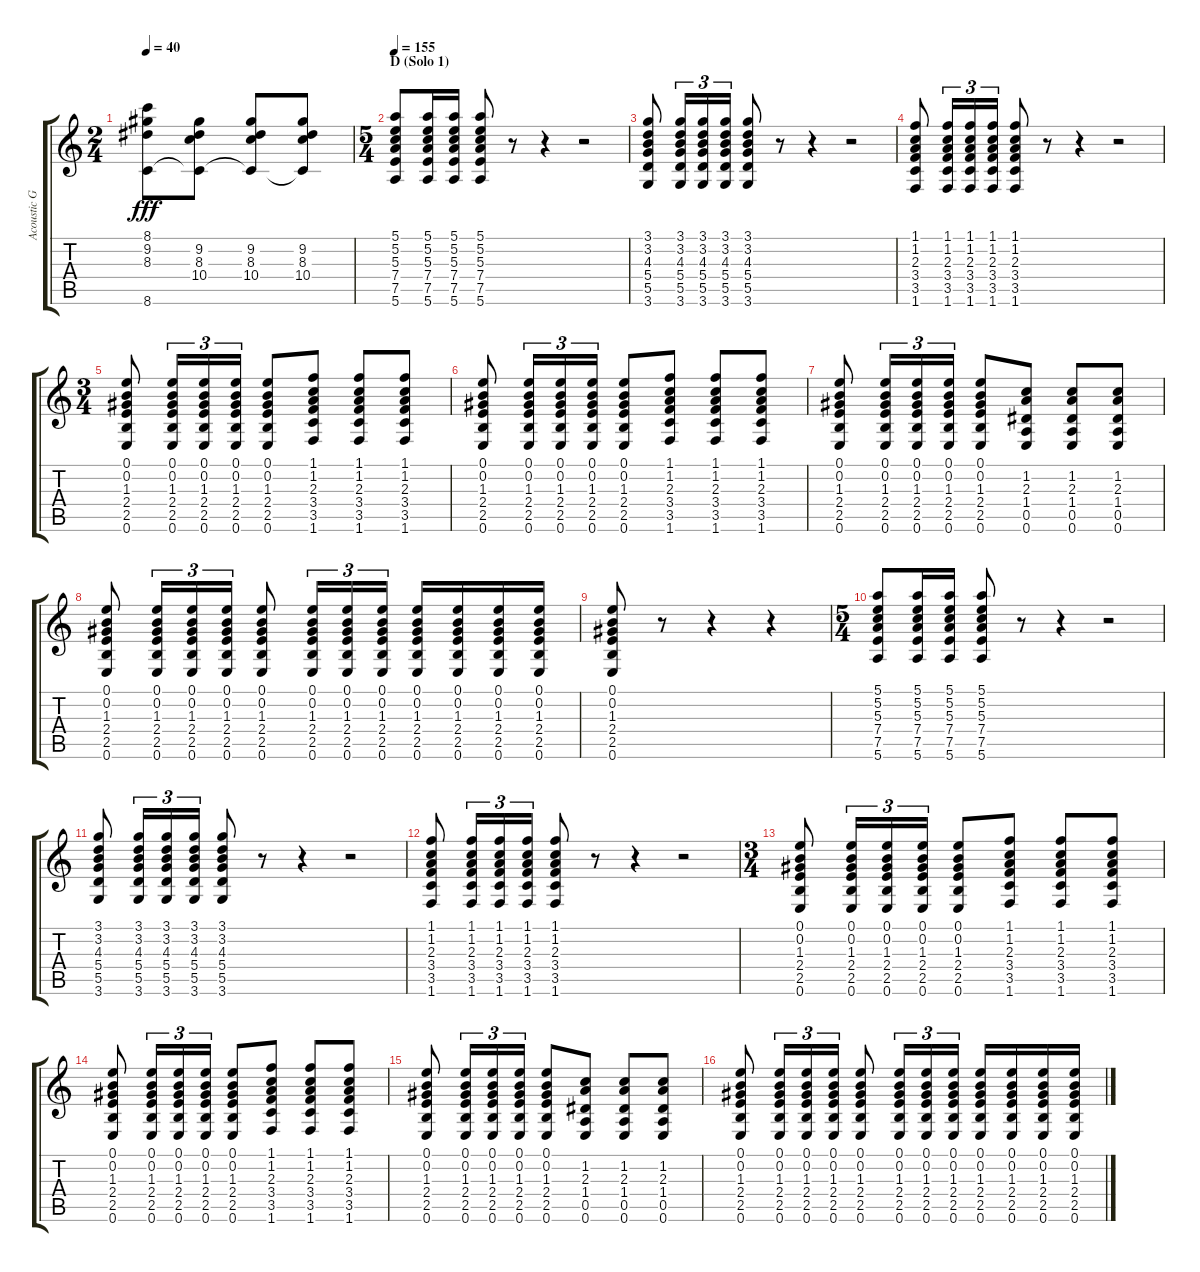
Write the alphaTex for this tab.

\track ("Acoustic Guitar 4" "Acoustic G") {instrument acousticguitarsteel}
\staff {score tabs}
\tuning (E4 B3 G3 D3 A2 E2) {hide}
\ts (2 4)
\tempo 40
\clef g2
\ks c
(8.1 9.2 8.3 8.6{t}).8{dy fff} (9.2 8.3 10.4 8.6{t}).8 (9.2 8.3 10.4 8.6{t}).8 (9.2 8.3 10.4 8.6{t}).8 |
\ts (5 4)
\section ("" "D (Solo 1)")
\tempo 155
(5.1 5.2 5.3 7.4 7.5 5.6).8{volume 10} (5.1 5.2 5.3 7.4 7.5 5.6).16 (5.1 5.2 5.3 7.4 7.5 5.6).16 (5.1 5.2 5.3 7.4 7.5 5.6).8 r.8 r.4 r.2 |
(3.1 3.2 4.3 5.4 5.5 3.6).8 (3.1 3.2 4.3 5.4 5.5 3.6).16{tu (3 2)} (3.1 3.2 4.3 5.4 5.5 3.6).16{tu (3 2)} (3.1 3.2 4.3 5.4 5.5 3.6).16{tu (3 2)} (3.1 3.2 4.3 5.4 5.5 3.6).8 r.8 r.4 r.2 |
(1.1 1.2 2.3 3.4 3.5 1.6).8 (1.1 1.2 2.3 3.4 3.5 1.6).16{tu (3 2)} (1.1 1.2 2.3 3.4 3.5 1.6).16{tu (3 2)} (1.1 1.2 2.3 3.4 3.5 1.6).16{tu (3 2)} (1.1 1.2 2.3 3.4 3.5 1.6).8 r.8 r.4 r.2 |
\ts (3 4)
(0.1 0.2 1.3 2.4 2.5 0.6).8 (0.1 0.2 1.3 2.4 2.5 0.6).16{tu (3 2)} (0.1 0.2 1.3 2.4 2.5 0.6).16{tu (3 2)} (0.1 0.2 1.3 2.4 2.5 0.6).16{tu (3 2)} (0.1 0.2 1.3 2.4 2.5 0.6).8 (1.1 1.2 2.3 3.4 3.5 1.6).8 (1.1 1.2 2.3 3.4 3.5 1.6).8 (1.1 1.2 2.3 3.4 3.5 1.6).8 |
(0.1 0.2 1.3 2.4 2.5 0.6).8 (0.1 0.2 1.3 2.4 2.5 0.6).16{tu (3 2)} (0.1 0.2 1.3 2.4 2.5 0.6).16{tu (3 2)} (0.1 0.2 1.3 2.4 2.5 0.6).16{tu (3 2)} (0.1 0.2 1.3 2.4 2.5 0.6).8 (1.1 1.2 2.3 3.4 3.5 1.6).8 (1.1 1.2 2.3 3.4 3.5 1.6).8 (1.1 1.2 2.3 3.4 3.5 1.6).8 |
(0.1 0.2 1.3 2.4 2.5 0.6).8 (0.1 0.2 1.3 2.4 2.5 0.6).16{tu (3 2)} (0.1 0.2 1.3 2.4 2.5 0.6).16{tu (3 2)} (0.1 0.2 1.3 2.4 2.5 0.6).16{tu (3 2)} (0.1 0.2 1.3 2.4 2.5 0.6).8 (1.2 2.3 1.4 0.5 0.6).8 (1.2 2.3 1.4 0.5 0.6).8 (1.2 2.3 1.4 0.5 0.6).8 |
(0.1 0.2 1.3 2.4 2.5 0.6).8 (0.1 0.2 1.3 2.4 2.5 0.6).16{tu (3 2)} (0.1 0.2 1.3 2.4 2.5 0.6).16{tu (3 2)} (0.1 0.2 1.3 2.4 2.5 0.6).16{tu (3 2)} (0.1 0.2 1.3 2.4 2.5 0.6).8 (0.1 0.2 1.3 2.4 2.5 0.6).16{tu (3 2)} (0.1 0.2 1.3 2.4 2.5 0.6).16{tu (3 2)} (0.1 0.2 1.3 2.4 2.5 0.6).16{tu (3 2)} (0.1 0.2 1.3 2.4 2.5 0.6).16 (0.1 0.2 1.3 2.4 2.5 0.6).16 (0.1 0.2 1.3 2.4 2.5 0.6).16 (0.1 0.2 1.3 2.4 2.5 0.6).16 |
(0.1 0.2 1.3 2.4 2.5 0.6).8 r.8 r.4 r.4 |
\ts (5 4)
(5.1 5.2 5.3 7.4 7.5 5.6).8 (5.1 5.2 5.3 7.4 7.5 5.6).16 (5.1 5.2 5.3 7.4 7.5 5.6).16 (5.1 5.2 5.3 7.4 7.5 5.6).8 r.8 r.4 r.2 |
(3.1 3.2 4.3 5.4 5.5 3.6).8 (3.1 3.2 4.3 5.4 5.5 3.6).16{tu (3 2)} (3.1 3.2 4.3 5.4 5.5 3.6).16{tu (3 2)} (3.1 3.2 4.3 5.4 5.5 3.6).16{tu (3 2)} (3.1 3.2 4.3 5.4 5.5 3.6).8 r.8 r.4 r.2 |
(1.1 1.2 2.3 3.4 3.5 1.6).8 (1.1 1.2 2.3 3.4 3.5 1.6).16{tu (3 2)} (1.1 1.2 2.3 3.4 3.5 1.6).16{tu (3 2)} (1.1 1.2 2.3 3.4 3.5 1.6).16{tu (3 2)} (1.1 1.2 2.3 3.4 3.5 1.6).8 r.8 r.4 r.2 |
\ts (3 4)
(0.1 0.2 1.3 2.4 2.5 0.6).8 (0.1 0.2 1.3 2.4 2.5 0.6).16{tu (3 2)} (0.1 0.2 1.3 2.4 2.5 0.6).16{tu (3 2)} (0.1 0.2 1.3 2.4 2.5 0.6).16{tu (3 2)} (0.1 0.2 1.3 2.4 2.5 0.6).8 (1.1 1.2 2.3 3.4 3.5 1.6).8 (1.1 1.2 2.3 3.4 3.5 1.6).8 (1.1 1.2 2.3 3.4 3.5 1.6).8 |
(0.1 0.2 1.3 2.4 2.5 0.6).8 (0.1 0.2 1.3 2.4 2.5 0.6).16{tu (3 2)} (0.1 0.2 1.3 2.4 2.5 0.6).16{tu (3 2)} (0.1 0.2 1.3 2.4 2.5 0.6).16{tu (3 2)} (0.1 0.2 1.3 2.4 2.5 0.6).8 (1.1 1.2 2.3 3.4 3.5 1.6).8 (1.1 1.2 2.3 3.4 3.5 1.6).8 (1.1 1.2 2.3 3.4 3.5 1.6).8 |
(0.1 0.2 1.3 2.4 2.5 0.6).8 (0.1 0.2 1.3 2.4 2.5 0.6).16{tu (3 2)} (0.1 0.2 1.3 2.4 2.5 0.6).16{tu (3 2)} (0.1 0.2 1.3 2.4 2.5 0.6).16{tu (3 2)} (0.1 0.2 1.3 2.4 2.5 0.6).8 (1.2 2.3 1.4 0.5 0.6).8 (1.2 2.3 1.4 0.5 0.6).8 (1.2 2.3 1.4 0.5 0.6).8 |
(0.1 0.2 1.3 2.4 2.5 0.6).8 (0.1 0.2 1.3 2.4 2.5 0.6).16{tu (3 2)} (0.1 0.2 1.3 2.4 2.5 0.6).16{tu (3 2)} (0.1 0.2 1.3 2.4 2.5 0.6).16{tu (3 2)} (0.1 0.2 1.3 2.4 2.5 0.6).8 (0.1 0.2 1.3 2.4 2.5 0.6).16{tu (3 2)} (0.1 0.2 1.3 2.4 2.5 0.6).16{tu (3 2)} (0.1 0.2 1.3 2.4 2.5 0.6).16{tu (3 2)} (0.1 0.2 1.3 2.4 2.5 0.6).16 (0.1 0.2 1.3 2.4 2.5 0.6).16 (0.1 0.2 1.3 2.4 2.5 0.6).16 (0.1 0.2 1.3 2.4 2.5 0.6).16
